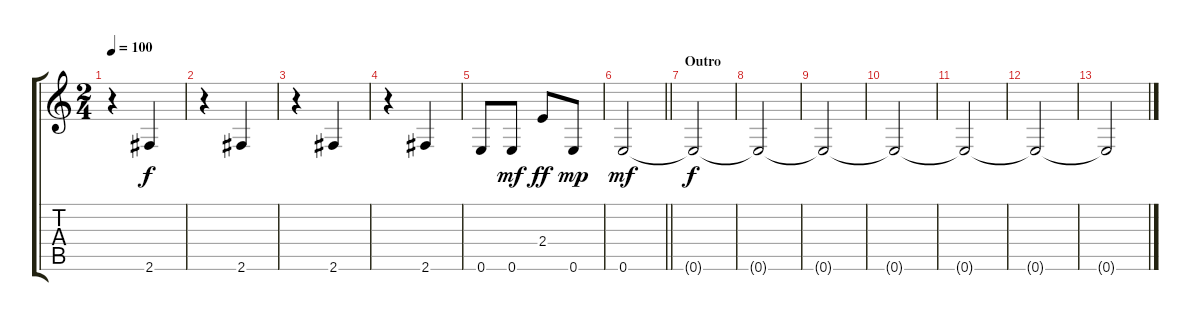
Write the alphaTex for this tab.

\track "" {instrument electricbasspick}
\staff {score tabs}
\tuning (E4 B3 G3 D3 A2 E2) {hide}
\ts (2 4)
\tempo 100
\clef g2
\ks c
r.4{dy f} 2.6.4 |
r.4 2.6.4 |
r.4 2.6.4 |
r.4 2.6.4 |
0.6.8 0.6.8{dy mf} 2.4.8{dy ff} 0.6.8{dy mp} |
\barLineRight lightlight
0.6.2{dy mf} |
\section ("" "Outro")
0.6{t}.2{dy f} |
0.6{t}.2 |
0.6{t}.2 |
0.6{t}.2 |
0.6{t}.2 |
0.6{t}.2 |
0.6{t}.2
